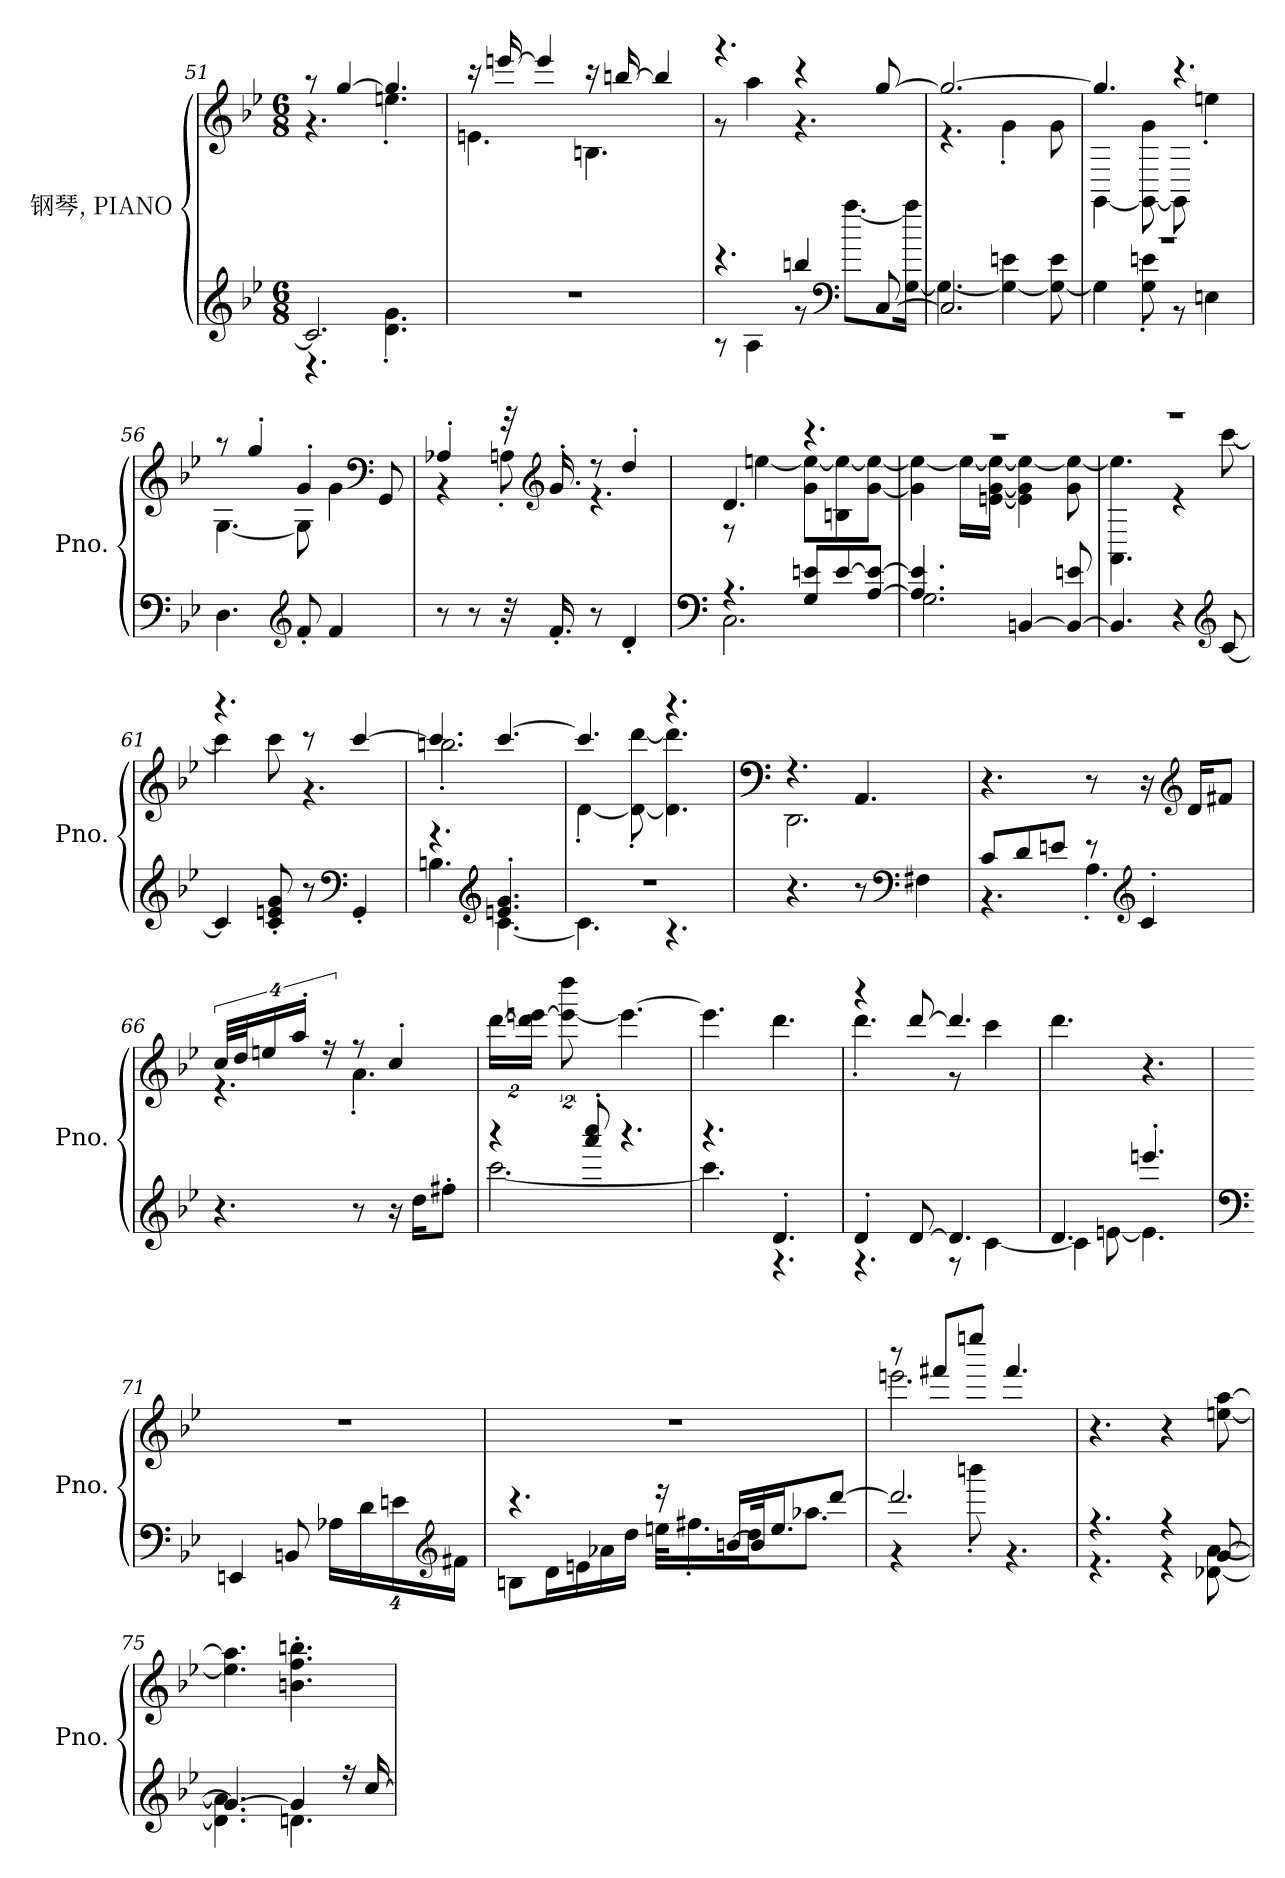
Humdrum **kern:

**kern	**kern
*part1	*part1
*staff2	*staff1
*I"钢琴, PIANO	*
*I'Pno.	*
*clefG2	*clefG2
*k[b-e-]	*k[b-e-]
*M6/8	*M6/8
=51	=51
*^	*^
2.c/]	4.r	8r	4.r
.	.	[4gg/	.
.	4.d\' 4.g\'	4.gg/]	4.een'\
*v	*v	*	*
=52	=52	=52
2.r	16r	4.en\
.	[16eeen/	.
.	4eee/]	.
.	16r	4.Bn\
.	[16bbn/	.
.	4bb/]	.
=53	=53	=53
*^	*	*
4.r	8r	4.r	8r
.	4A\	.	4aa\
4bbn/	8r	4r	4.r
*clefF4	*	*	*
.	[8.aa\L	.	.
[8C/	.	[8gg/	.
.	[16G\ 16aa\]Jk	.	.
!!LO:LB:g=z	!!
=54	=54	=54	=54
2.C/]	4.G\_	2.gg/_	4.r
.	4G\_ 4en\	.	4g'\
.	8G\_ 8e\	.	8g\
=55	=55	=55	=55
2.r	4G\]	4.gg/]	[4GG\
.	8G\' 8en\'	.	8GG\_ 8g\
.	8r	4.r	8GG\]
.	4En\	.	4een'\
*v	*v	*	*
=56	=56	=56
4.D\	8r	[4.G\
.	4gg'/	.
*clefG2	*	*
8f'/	4g'/	8G\]
4f/	.	4g\
*	*clefF4	*
.	8GG/	.
=57	=57	=57
8r	4A-X'/	4r
8r	.	.
32r	32r	8An'\
*	*clefG2	*
16.f'/	16.g'/	.
8r	8r	4.r
4d'/	4dd'/	.
=58	=58	=58
*clefF4	*	*
*^	*	*
4.r	2.C\	4.d/	8r
.	.	.	[4een\
8G/ 8en/L	.	4.r	8g\ 8ee\_L
[8e/	.	.	8Bn\ 8ee\_
[8A/ 8e/_J	.	.	[8g\ 8ee\_J
!!LO:PB:g=z	!!
=59	=59	=59	=59
4.A/] 4.e/]	2.G\	2.r	4g\] 4ee\_
.	.	.	16ee\LL_
.	.	.	[16en\ [16g\ 16ee\_JJ
[4BBn/	.	.	4e\] 4g\] 4ee\_
8BB/_ 8en/	.	.	8g\ 8ee\_
*v	*v	*	*
=60	=60	=60
4.BB/]	2.r	4.AA\ 4.ee\]
4r	.	4r
*clefG2	*	*
[8c/	.	[8ccc\
=61	=61	=61
4c/]	4.r	4ccc\]
8c/' 8en/' 8g/'	.	8ccc\
8r	8r	4.r
*clefF4	*	*
4GG'/	[4ccc/	.
=62	=62	=62
*^	*	*
4.r	4.Bn\	4.ccc/]	2.bbn'\
*clefG2	*	*	*
4.en/' 4.g/'	[4.c\	[4.ccc/	.
=63	=63	=63	=63
2.r	4.c\]	4.ccc/]	[4d'\
.	.	.	8d\_' [8ddd\'
.	4.r	4.r	4.d\] 4.ddd\]
*v	*v	*	*
!!LO:LB:g=z	!!
=64	=64	=64
*	*clefF4	*
4.r	4.r	2.DD\
8r	4.AA/	.
*clefF4	*	*
4F#X\	.	.
*	*v	*v
=65	=65
*^	*
8c/L	4.r	4.r
8d/	.	.
8en/J	.	.
8r	4.A'\	8r
*clefG2	*	*
4c'/	.	16r
*	*	*clefG2
.	.	16d/KL
.	.	8f#X/J
*v	*v	*
=66	=66
*	*^
4.r	64%3cc/LL	4.r
.	64%3dd/J	.
.	32%3een/	.
.	32%3aa'/J	.
.	32%3r	.
8r	8r	4.a'\
16r	4cc'/	.
16dd\KL	.	.
8ff#X'\J	.	.
*	*v	*v
=67	=67
*^	*
4r	[2.ccc\	[32%3ddd\L
.	.	32%3ddd\] [32%3eeen\J
.	.	16%3eee\_ 16%3dddd\
8aaa/' 8cccc/'	.	.
4.r	.	4.eee\_
=68	=68	=68
4.r	4.ccc\]	4.eee\]
4.d'/	4.r	4.ddd\
!!LO:LB:g=z
=69	=69	=69
*	*	*^
4d'/	4.r	4r	4.ddd'\
[8d/	.	[8ddd/	.
4.d/]	8r	4.ddd/]	8r
.	[4c\	.	4ccc\
*	*	*v	*v
=70	=70	=70
4.d/	4c\]	4.ddd\
.	[8en\	.
4.eeen'/	4.e\]	4.r
*v	*v	*
=71	=71
*clefF4	*
4EEn/	2.r
8BBn/	.
*Xbrackettup	*
32%3A-X\L	.
32%3d\	.
32%3en\	.
*clefG2	*
32%3f#X\J	.
!!LO:LB:g=z
=72	=72
*^	*
4.r	8Bn\L	2.r
.	16d\L	.
.	16en\	.
.	16a-X\	.
.	16dd\JJ	.
16r	32een\KLL	.
.	16.ff#X'\	.
[16bn/LL	.	.
32b/K]	16dd\J	.
16.ee/J	.	.
.	8.aa-X\J	.
[8ddd/J	.	.
=73	=73	=73
*	*	*^
2.ddd/]	4r	8r	2.eeen\
.	.	8fff#X/L	.
.	8bbbn'\	8eeeen'/J	.
.	4.r	4.fff#/	.
*	*	*v	*v
=74	=74	=74
4.r	4.r	4.r
4r	4r	4r
[8g/	[8d-X\ [8a\	[8een\ [8aa\
=75	=75	=75
4.g/_	4.d-\] 4.a\]	4.ee\] 4.aa\]
4g/]	4.dn\	4.bn\' 4.ff\' 4.bbn\'
16r	.	.
[16cc/	.	.
*v	*v	*
=	=
*-	*-
